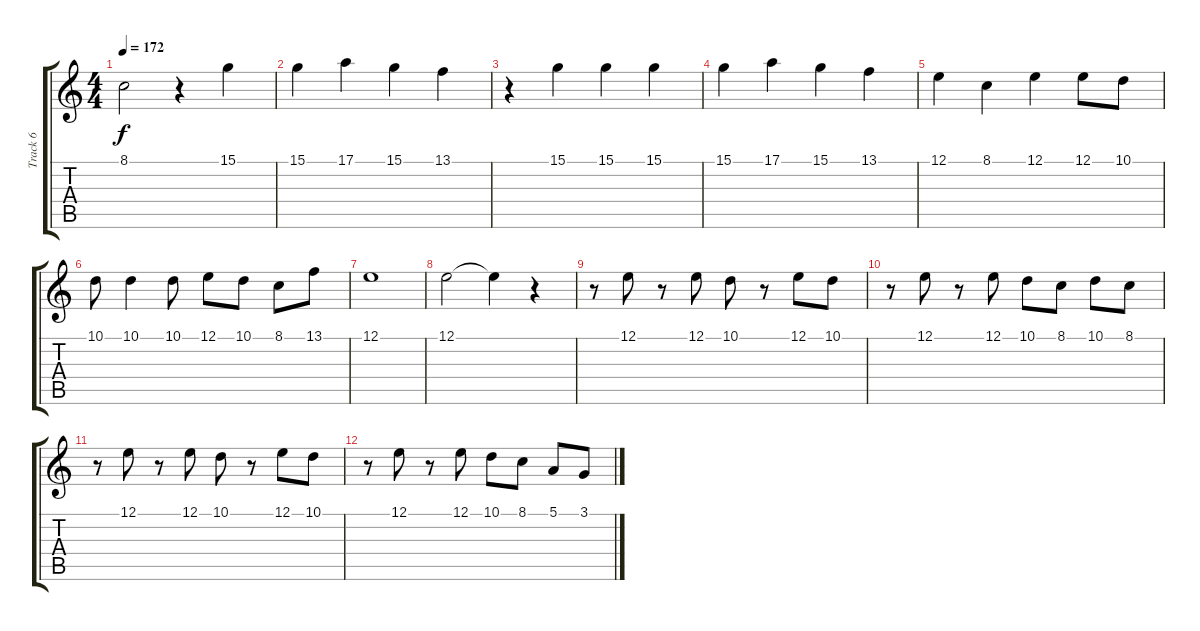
\track ("Track 6" "Track 6") {instrument tenorsax}
\staff {score tabs}
\tuning (E4 B3 G3 D3 A2 E2) {hide}
\ts (4 4)
\tempo 172
\clef g2
\ks c
8.1.2{dy f} r.4 15.1.4 |
15.1.4 17.1.4 15.1.4 13.1.4 |
r.4 15.1.4 15.1.4 15.1.4 |
15.1.4 17.1.4 15.1.4 13.1.4 |
12.1.4 8.1.4 12.1.4 12.1.8 10.1.8 |
10.1.8 10.1.4 10.1.8 12.1.8 10.1.8 8.1.8 13.1.8 |
12.1.1 |
12.1.2 12.1{t}.4 r.4 |
r.8 12.1.8 r.8 12.1.8 10.1.8 r.8 12.1.8 10.1.8 |
r.8 12.1.8 r.8 12.1.8 10.1.8 8.1.8 10.1.8 8.1.8 |
r.8 12.1.8 r.8 12.1.8 10.1.8 r.8 12.1.8 10.1.8 |
r.8 12.1.8 r.8 12.1.8 10.1.8 8.1.8 5.1.8 3.1.8
